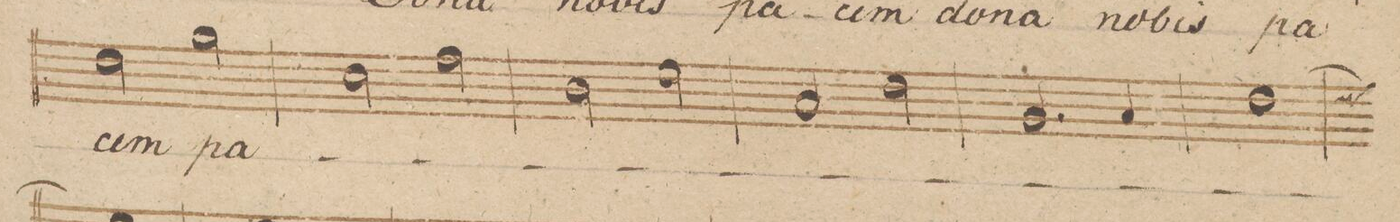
**kern	**text	**dynam
*I"Basso.	*	*
*clefF4	*	*
*k[b-]	*	*
*met(c|)	*	*
*M2/2	*	*
2F\	-cem	.
2B-\	pa-	.
=14	=14	=14
2E\	.	.
2A\	.	.
=15	=15	=15
2D\	.	.
2G\	.	.
=16	=16	=16
2C/	.	.
2F\	.	.
=17	=17	=17
2.BB-/	.	.
4C/	.	.
=18	=18	=18
[1F\	.	.
*custos	*	*
=19	=19	=19
*-	*-	*-
